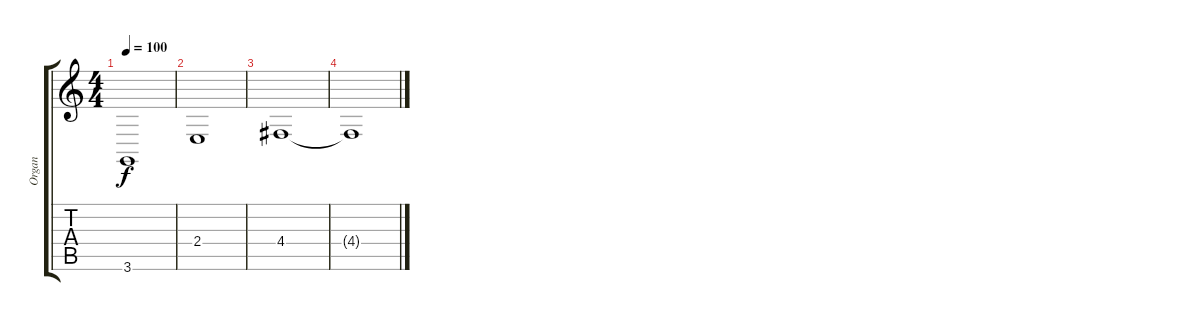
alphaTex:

\track ("Organ" "Organ") {instrument churchorgan}
\staff {score tabs}
\tuning (E4 B3 G3 D3 A2 E2) {hide}
\ts (4 4)
\tempo 100
\clef g2
\ks c
3.6{t}.1{dy f} |
2.4.1 |
4.4.1 |
4.4{t}.1
